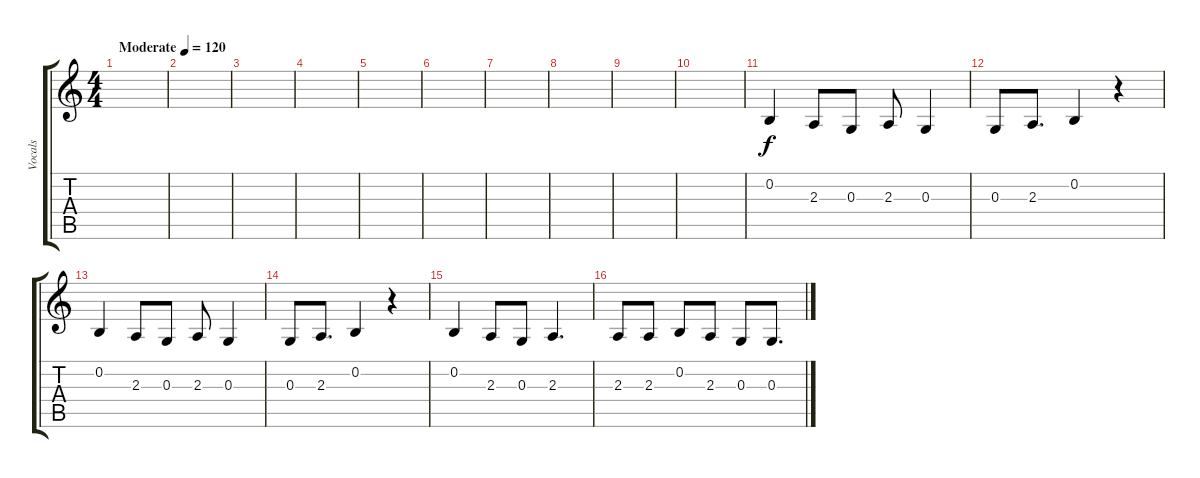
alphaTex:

\track ("Vocals" "Vocals") {instrument clarinet}
\staff {score tabs}
\tuning (E4 B3 G3 D3 A2 E2) {hide}
\ts (4 4)
\tempo (120 "Moderate")
\clef g2
\ks c
|
|
|
|
|
|
|
|
|
|
0.2.4 2.3.8 0.3.8 2.3.8 0.3.4 |
0.3.8 2.3.8{d} 0.2.4 r.4 |
0.2.4 2.3.8 0.3.8 2.3.8 0.3.4 |
0.3.8 2.3.8{d} 0.2.4 r.4 |
0.2.4 2.3.8 0.3.8 2.3.4{d} |
2.3.8 2.3.8 0.2.8 2.3.8 0.3.8 0.3.8{d}
